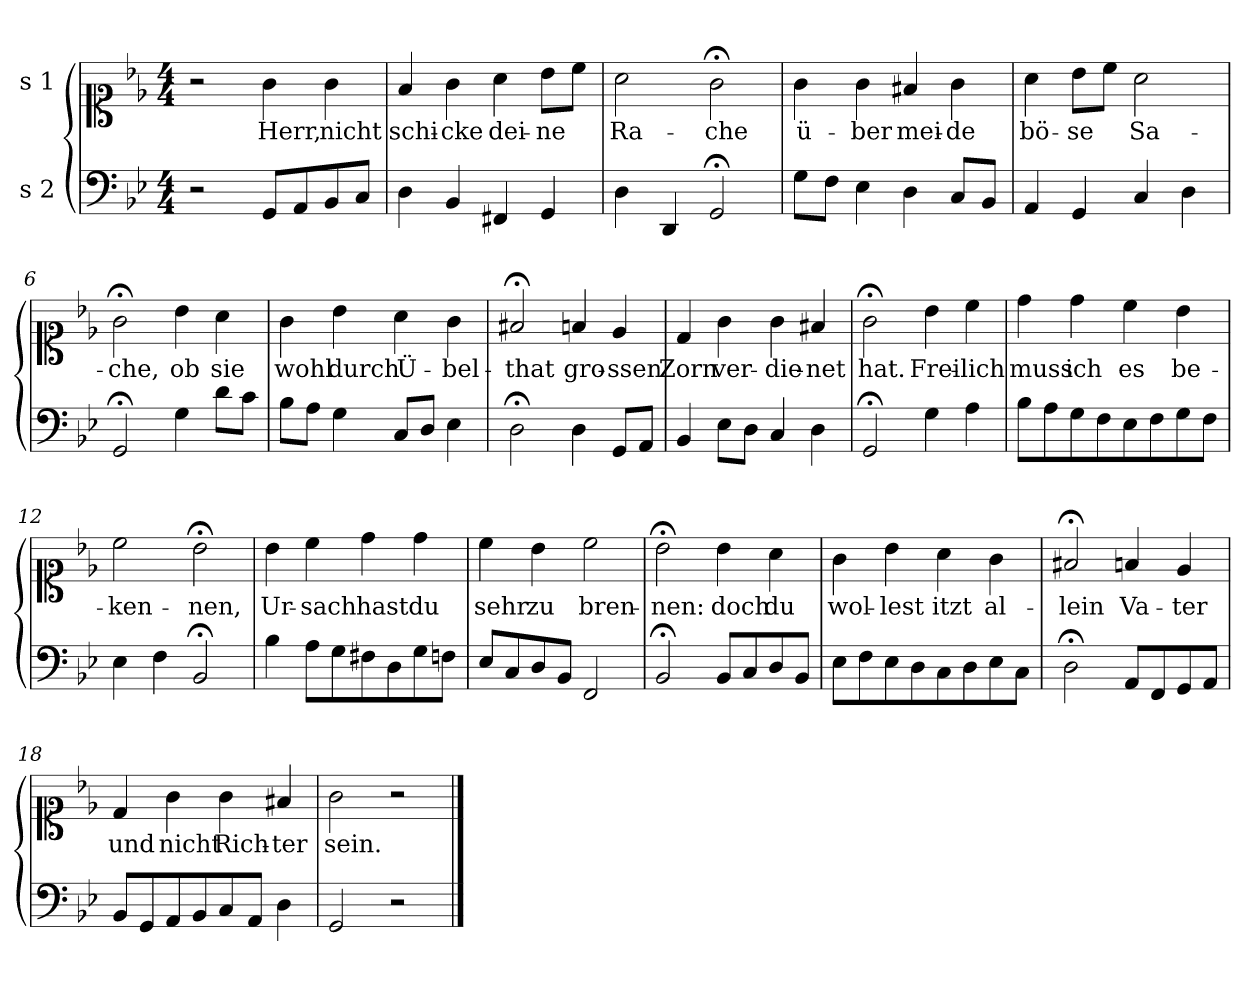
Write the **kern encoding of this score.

**kern	**kern	**text
*part2	*part1	*part1
*staff2	*staff1	*staff1
*I"s 2	*I"s 1	*
*clefF4	*clefC1	*
*k[b-e-]	*k[b-e-]	*
*g:	*g:	*
*M4/4	*M4/4	*
=1	=1	=1
2r	2r	.
8GGL	4g	Herr,
8AA	.	.
8BB-	4g	nicht
8CJ	.	.
=2	=2	=2
4D	4f	schi-
4BB-	4g	cke
4FF#	4a	dei-
4GG	8b-L	ne
.	8ccJ	.
=3	=3	=3
4D	2a	Ra-
4DD	.	.
2GG;<	2g;<	che
=4	=4	=4
8GL	4g	ü-
8FJ	.	.
4E-	4g	ber
4D	4f#	mei-
8CL	4g	de
8BB-J	.	.
=5	=5	=5
4AA	4a	bö-
4GG	8b-L	se
.	8ccJ	.
4C	2a	Sa-
4D	.	.
=6	=6	=6
2GG;<	2g;<	che,
4G	4b-	ob
8dL	4a	sie
8cJ	.	.
=7	=7	=7
8B-L	4g	wohl
8AJ	.	.
4G	4b-	durch
8CL	4a	Ü-
8DJ	.	.
4E-	4g	bel-
=8	=8	=8
2D;<	2f#;<	that
4D	4f	gro-
8GGL	4e-	ssen
8AAJ	.	.
=9	=9	=9
4BB-	4d	Zorn
8E-L	4g	ver-
8DJ	.	.
4C	4g	die-
4D	4f#	net
=10	=10	=10
2GG;<	2g;<	hat.
4G	4b-	Frei-
4A	4cc	lich
=11	=11	=11
8B-L	4dd	muss
8A	.	.
8G	4dd	ich
8F	.	.
8E-	4cc	es
8F	.	.
8G	4b-	be-
8FJ	.	.
=12	=12	=12
4E-	2cc	ken-
4F	.	.
2BB-;<	2b-;<	nen,
=13	=13	=13
4B-	4b-	Ur-
8AL	4cc	sach'
8G	.	.
8F#	4dd	hast
8D	.	.
8G	4dd	du
8FJ	.	.
=14	=14	=14
8E-L	4cc	sehr
8C	.	.
8D	4b-	zu
8BB-J	.	.
2FF	2cc	bren-
=15	=15	=15
2BB-;<	2b-;<	nen:
8BB-L	4b-	doch
8C	.	.
8D	4a	du
8BB-J	.	.
=16	=16	=16
8E-L	4g	wol-
8F	.	.
8E-	4b-	lest
8D	.	.
8C	4a	itzt
8D	.	.
8E-	4g	al-
8CJ	.	.
=17	=17	=17
2D;<	2f#;<	lein
8AAL	4f	Va-
8FF	.	.
8GG	4e-	ter
8AAJ	.	.
=18	=18	=18
8BB-L	4d	und
8GG	.	.
8AA	4g	nicht
8BB-	.	.
8C	4g	Rich-
8AAJ	.	.
4D	4f#	ter
=19	=19	=19
2GG	2g	sein.
2r	2r	.
==	==	==
*-	*-	*-
